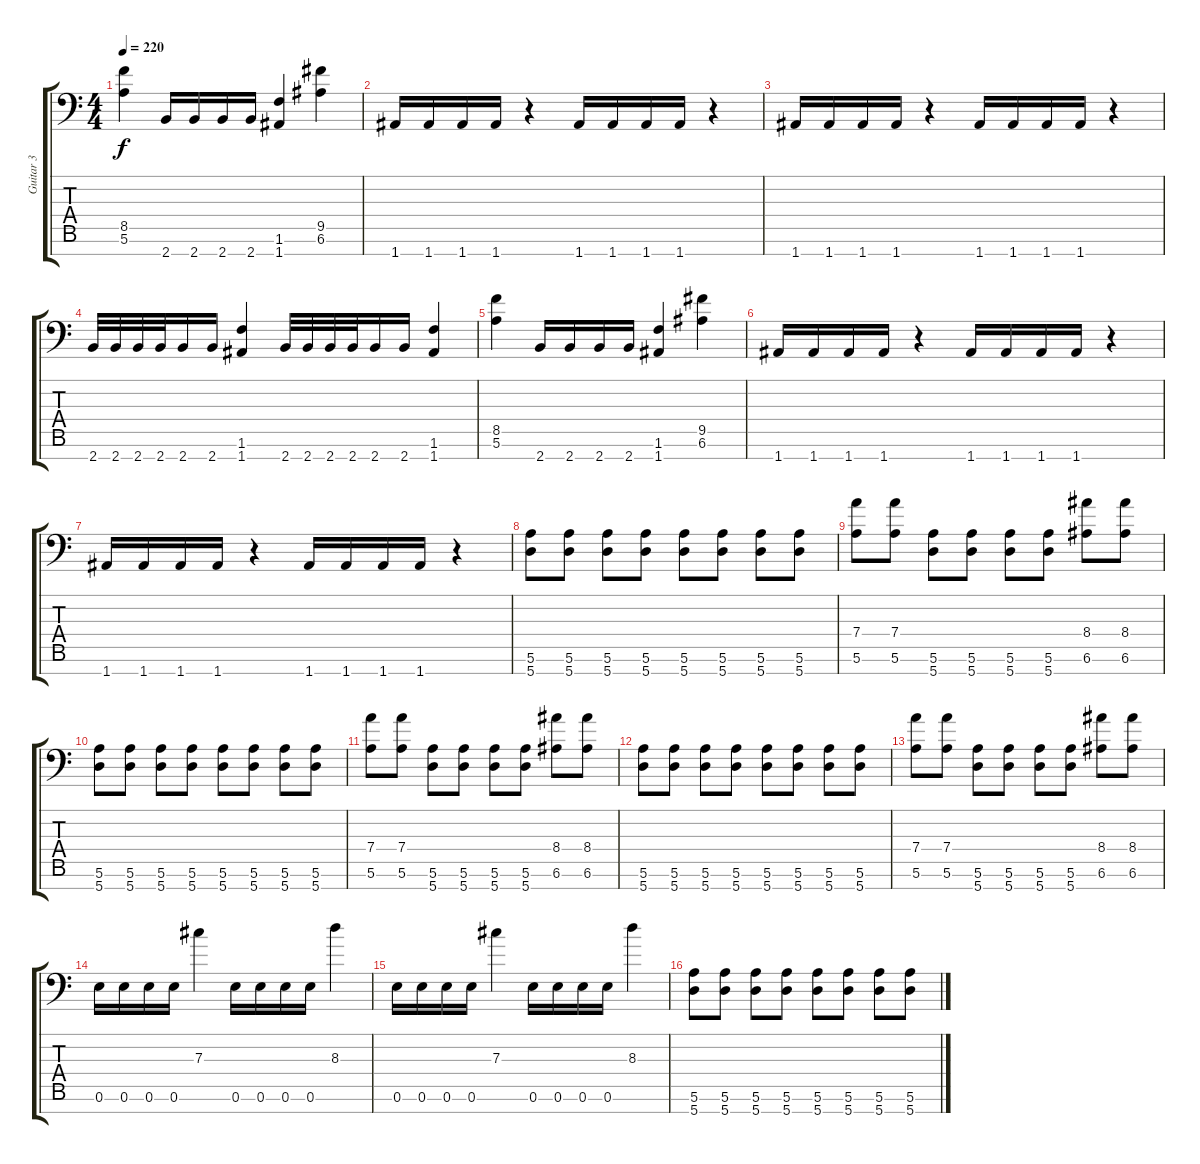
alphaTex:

\track ("Guitar 3" "Guitar 3") {instrument distortionguitar}
\staff {score tabs}
\tuning (E4 B3 Gb3 D3 A2 E2 A1) {hide}
\ts (4 4)
\tempo 220
\clef f4
\ks c
(8.5 5.6).4{dy f} 2.7.16 2.7.16 2.7.16 2.7.16 (1.6 1.7).4 (9.5 6.6).4 |
1.7.16 1.7.16 1.7.16 1.7.16 r.4 1.7.16 1.7.16 1.7.16 1.7.16 r.4 |
1.7.16 1.7.16 1.7.16 1.7.16 r.4 1.7.16 1.7.16 1.7.16 1.7.16 r.4 |
2.7.32 2.7.32 2.7.32 2.7.32 2.7.16 2.7.16 (1.6 1.7).4 2.7.32 2.7.32 2.7.32 2.7.32 2.7.16 2.7.16 (1.6 1.7).4 |
(8.5 5.6).4 2.7.16 2.7.16 2.7.16 2.7.16 (1.6 1.7).4 (9.5 6.6).4 |
1.7.16 1.7.16 1.7.16 1.7.16 r.4 1.7.16 1.7.16 1.7.16 1.7.16 r.4 |
1.7.16 1.7.16 1.7.16 1.7.16 r.4 1.7.16 1.7.16 1.7.16 1.7.16 r.4 |
(5.6 5.7).8 (5.6 5.7).8 (5.6 5.7).8 (5.6 5.7).8 (5.6 5.7).8 (5.6 5.7).8 (5.6 5.7).8 (5.6 5.7).8 |
(7.4 5.6).8 (7.4 5.6).8 (5.6 5.7).8 (5.6 5.7).8 (5.6 5.7).8 (5.6 5.7).8 (8.4 6.6).8 (8.4 6.6).8 |
(5.6 5.7).8 (5.6 5.7).8 (5.6 5.7).8 (5.6 5.7).8 (5.6 5.7).8 (5.6 5.7).8 (5.6 5.7).8 (5.6 5.7).8 |
(7.4 5.6).8 (7.4 5.6).8 (5.6 5.7).8 (5.6 5.7).8 (5.6 5.7).8 (5.6 5.7).8 (8.4 6.6).8 (8.4 6.6).8 |
(5.6 5.7).8 (5.6 5.7).8 (5.6 5.7).8 (5.6 5.7).8 (5.6 5.7).8 (5.6 5.7).8 (5.6 5.7).8 (5.6 5.7).8 |
(7.4 5.6).8 (7.4 5.6).8 (5.6 5.7).8 (5.6 5.7).8 (5.6 5.7).8 (5.6 5.7).8 (8.4 6.6).8 (8.4 6.6).8 |
0.6.16 0.6.16 0.6.16 0.6.16 7.3.4 0.6.16 0.6.16 0.6.16 0.6.16 8.3.4 |
0.6.16 0.6.16 0.6.16 0.6.16 7.3.4 0.6.16 0.6.16 0.6.16 0.6.16 8.3.4 |
(5.6 5.7).8 (5.6 5.7).8 (5.6 5.7).8 (5.6 5.7).8 (5.6 5.7).8 (5.6 5.7).8 (5.6 5.7).8 (5.6 5.7).8
